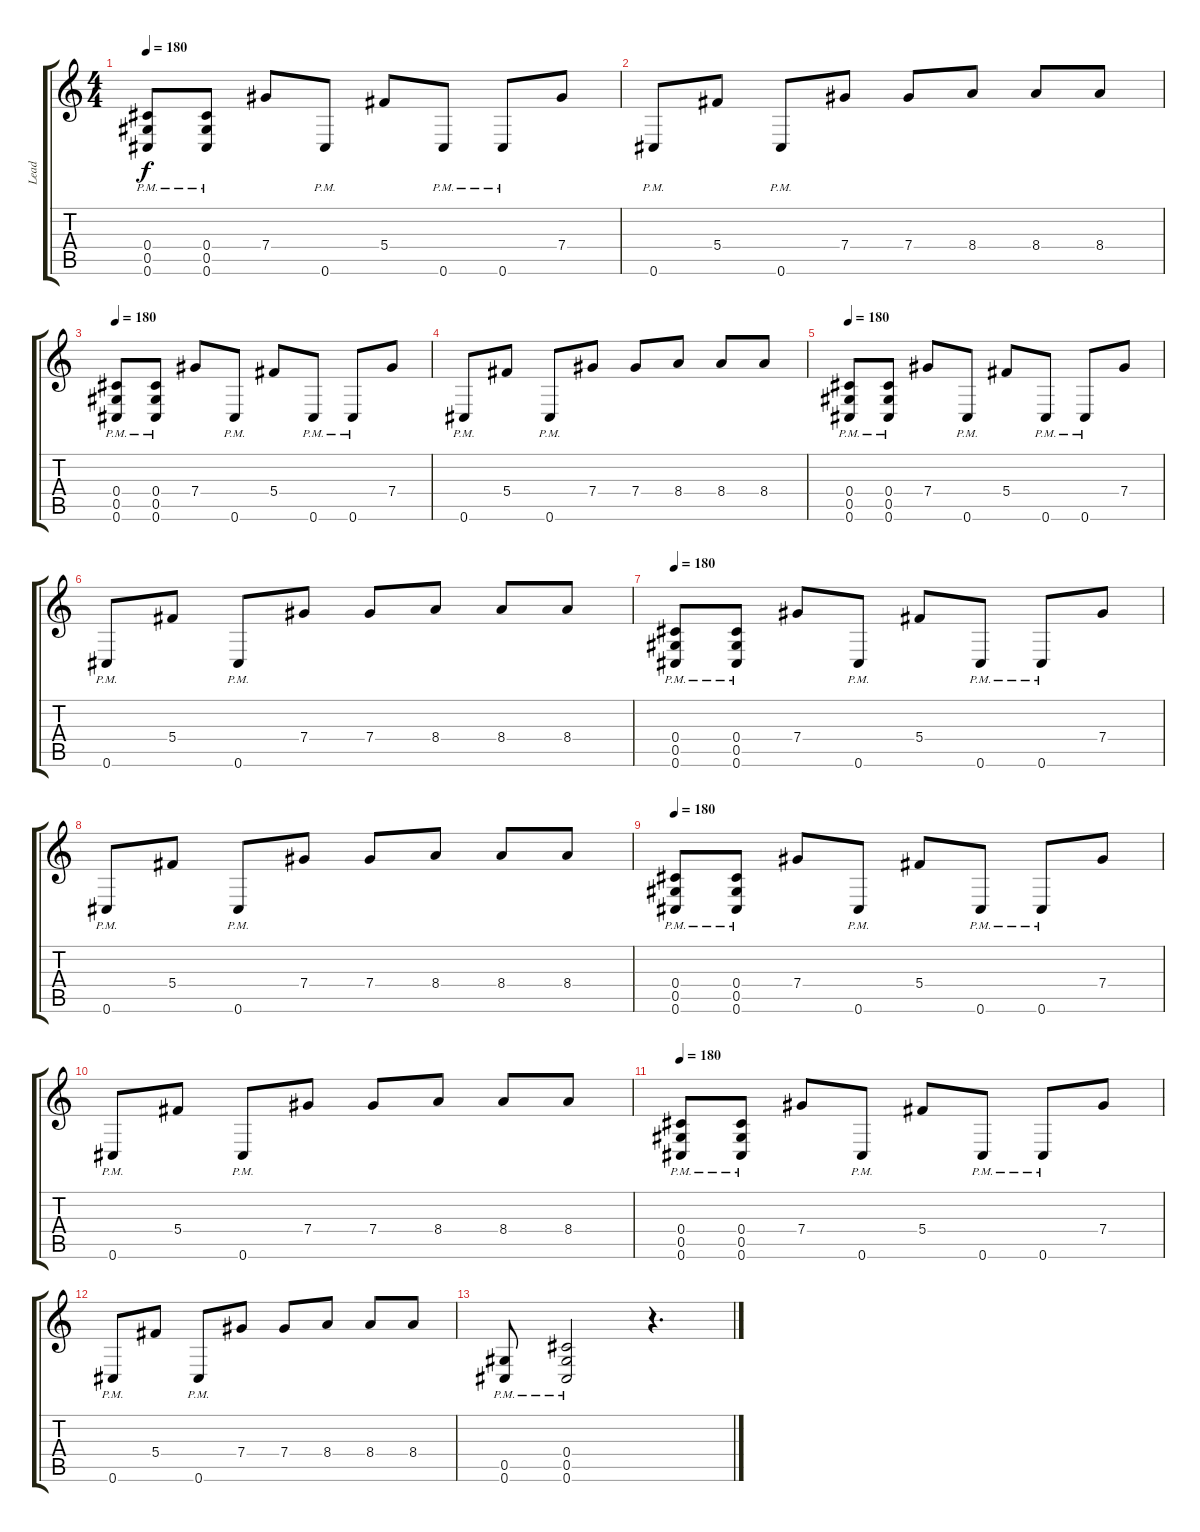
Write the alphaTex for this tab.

\track ("Lead" "Lead") {instrument distortionguitar}
\staff {score tabs}
\tuning (Eb4 Bb3 Gb3 Db3 Ab2 Db2) {hide}
\ts (4 4)
\tempo 180
\clef g2
\ks c
(0.4{pm} 0.5{pm} 0.6{pm}).8{dy f} (0.4{pm} 0.5{pm} 0.6{pm}).8 7.4.8 0.6{pm}.8 5.4.8 0.6{pm}.8 0.6{pm}.8 7.4.8 |
0.6{pm}.8 5.4.8 0.6{pm}.8 7.4.8 7.4.8 8.4.8 8.4.8 8.4.8 |
\tempo 180
(0.4{pm} 0.5{pm} 0.6{pm}).8 (0.4{pm} 0.5{pm} 0.6{pm}).8 7.4.8 0.6{pm}.8 5.4.8 0.6{pm}.8 0.6{pm}.8 7.4.8 |
0.6{pm}.8 5.4.8 0.6{pm}.8 7.4.8 7.4.8 8.4.8 8.4.8 8.4.8 |
\tempo 180
(0.4{pm} 0.5{pm} 0.6{pm}).8 (0.4{pm} 0.5{pm} 0.6{pm}).8 7.4.8 0.6{pm}.8 5.4.8 0.6{pm}.8 0.6{pm}.8 7.4.8 |
0.6{pm}.8 5.4.8 0.6{pm}.8 7.4.8 7.4.8 8.4.8 8.4.8 8.4.8 |
\tempo 180
(0.4{pm} 0.5{pm} 0.6{pm}).8 (0.4{pm} 0.5{pm} 0.6{pm}).8 7.4.8 0.6{pm}.8 5.4.8 0.6{pm}.8 0.6{pm}.8 7.4.8 |
0.6{pm}.8 5.4.8 0.6{pm}.8 7.4.8 7.4.8 8.4.8 8.4.8 8.4.8 |
\tempo 180
(0.4{pm} 0.5{pm} 0.6{pm}).8 (0.4{pm} 0.5{pm} 0.6{pm}).8 7.4.8 0.6{pm}.8 5.4.8 0.6{pm}.8 0.6{pm}.8 7.4.8 |
0.6{pm}.8 5.4.8 0.6{pm}.8 7.4.8 7.4.8 8.4.8 8.4.8 8.4.8 |
\tempo 180
(0.4{pm} 0.5{pm} 0.6{pm}).8 (0.4{pm} 0.5{pm} 0.6{pm}).8 7.4.8 0.6{pm}.8 5.4.8 0.6{pm}.8 0.6{pm}.8 7.4.8 |
0.6{pm}.8 5.4.8 0.6{pm}.8 7.4.8 7.4.8 8.4.8 8.4.8 8.4.8 |
(0.5{pm} 0.6{pm}).8 (0.4{pm} 0.5{pm} 0.6{pm}).2{volume 13} r.4{d}
